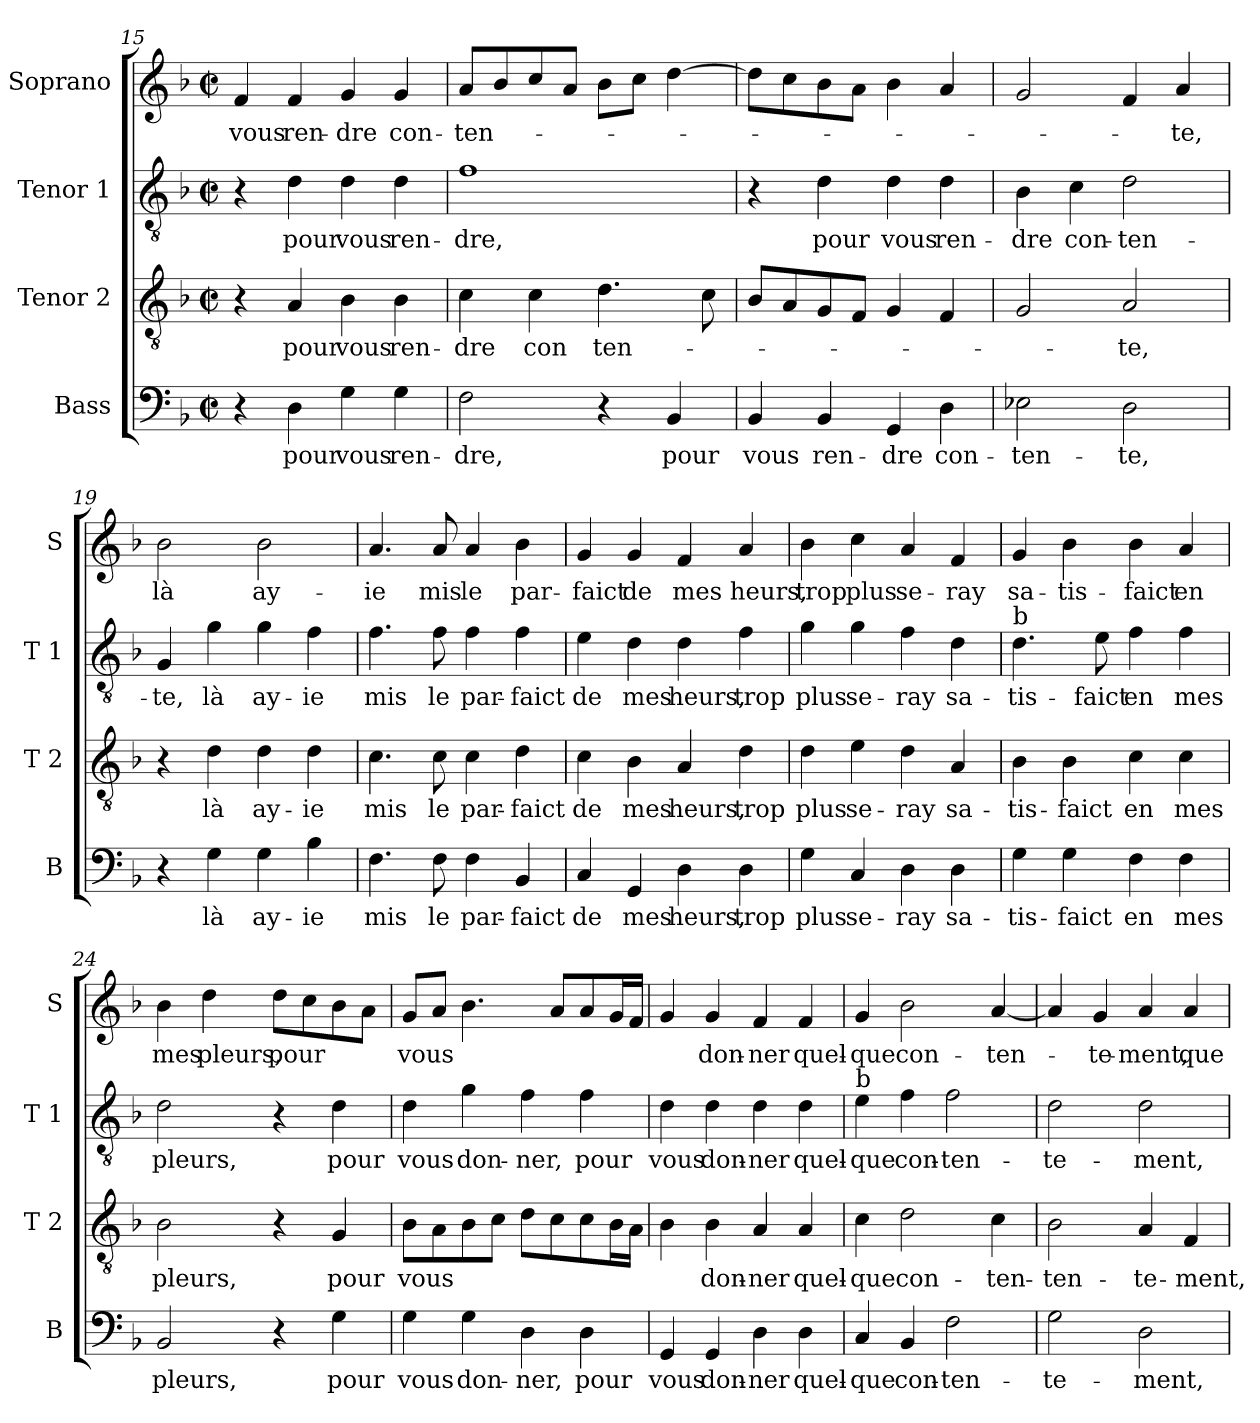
**kern	**text	**kern	**text	**kern	**text	**kern	**text
*part4	*part4	*part3	*part3	*part2	*part2	*part1	*part1
*staff4	*staff4	*staff3	*staff3	*staff2	*staff2	*staff1	*staff1
*I"Bass	*	*I"Tenor 2	*	*I"Tenor 1	*	*I"Soprano	*
*I'B	*	*I'T 2	*	*I'T 1	*	*I'S	*
*clefF4	*	*clefGv2	*	*clefGv2	*	*clefG2	*
*k[b-]	*	*k[b-]	*	*k[b-]	*	*k[b-]	*
*F:	*	*F:	*	*F:	*	*F:	*
*M2/2	*	*M2/2	*	*M2/2	*	*M2/2	*
*met(c|)	*	*met(c|)	*	*met(c|)	*	*met(c|)	*
=15	=15	=15	=15	=15	=15	=15	=15
!	!	!	!	!	!	!	!LO:LY:b
4r	.	4r	.	4r	.	4f/	vous
!	!LO:LY:b	!	!LO:LY:b	!	!LO:LY:b	!	!LO:LY:b
4D\	pour	4A/	pour	4d\	pour	4f/	ren-
!	!LO:LY:b	!	!LO:LY:b	!	!LO:LY:b	!	!LO:LY:b
4G\	vous	4B-\	vous	4d\	vous	4g/	-dre
!	!LO:LY:b	!	!LO:LY:b	!	!LO:LY:b	!	!LO:LY:b
4G\	ren-	4B-\	ren-	4d\	ren-	4g/	con-
!!LO:LB:g=z
=16	=16	=16	=16	=16	=16	=16	=16
!	!LO:LY:b	!	!LO:LY:b	!	!LO:LY:b	!	!LO:LY:b
2F\	-dre,	4c\	-dre	1f	-dre,	8a/L	-ten-
.	.	.	.	.	.	8b-/	.
!	!	!	!LO:LY:b	!	!	!	!
.	.	4c\	con	.	.	8cc/	.
.	.	.	.	.	.	8a/J	.
!	!	!	!LO:LY:b	!	!	!	!
4r	.	4.d\	ten-	.	.	8b-\L	.
.	.	.	.	.	.	8cc\J	.
!	!LO:LY:b	!	!	!	!	!	!
4BB-/	pour	.	.	.	.	[4dd\	.
.	.	8c\	.	.	.	.	.
=17	=17	=17	=17	=17	=17	=17	=17
!	!LO:LY:b	!	!	!	!	!	!
4BB-/	vous	8B-/L	.	4r	.	8dd\L]	.
.	.	8A/	.	.	.	8cc\	.
!	!LO:LY:b	!	!	!	!LO:LY:b	!	!
4BB-/	ren-	8G/	.	4d\	pour	8b-\	.
.	.	8F/J	.	.	.	8a\J	.
!	!LO:LY:b	!	!	!	!LO:LY:b	!	!
4GG/	-dre	4G/	.	4d\	vous	4b-\	.
!	!LO:LY:b	!	!	!	!LO:LY:b	!	!
4D\	con-	4F/	.	4d\	ren-	4a/	.
=18	=18	=18	=18	=18	=18	=18	=18
!	!LO:LY:b	!	!	!	!LO:LY:b	!	!
2E-X\	-ten-	2G/	.	4B-\	-dre	2g/	.
!	!	!	!	!	!LO:LY:b	!	!
.	.	.	.	4c\	con-	.	.
!	!LO:LY:b	!	!LO:LY:b	!	!LO:LY:b	!	!
2D\	-te,	2A/	-te,	2d\	-ten-	4f/	.
!	!	!	!	!	!	!	!LO:LY:b
.	.	.	.	.	.	4a/	-te,
=19	=19	=19	=19	=19	=19	=19	=19
!	!	!	!	!	!LO:LY:b	!	!LO:LY:b
4r	.	4r	.	4G/	-te,	2b-\	là
!	!LO:LY:b	!	!LO:LY:b	!	!LO:LY:b	!	!
4G\	là	4d\	là	4g\	là	.	.
!	!LO:LY:b	!	!LO:LY:b	!	!LO:LY:b	!	!LO:LY:b
4G\	ay-	4d\	ay-	4g\	ay-	2b-\	ay-
!	!LO:LY:b	!	!LO:LY:b	!	!LO:LY:b	!	!
4B-\	-ie	4d\	-ie	4f\	-ie	.	.
=20	=20	=20	=20	=20	=20	=20	=20
!	!LO:LY:b	!	!LO:LY:b	!	!LO:LY:b	!	!LO:LY:b
4.F\	mis	4.c\	mis	4.f\	mis	4.a/	-ie
!	!LO:LY:b	!	!LO:LY:b	!	!LO:LY:b	!	!LO:LY:b
8F\	le	8c\	le	8f\	le	8a/	mis
!	!LO:LY:b	!	!LO:LY:b	!	!LO:LY:b	!	!LO:LY:b
4F\	par-	4c\	par-	4f\	par-	4a/	le
!	!LO:LY:b	!	!LO:LY:b	!	!LO:LY:b	!	!LO:LY:b
4BB-/	-faict	4d\	-faict	4f\	-faict	4b-\	par-
!!LO:LB:g=z
=21	=21	=21	=21	=21	=21	=21	=21
!	!LO:LY:b	!	!LO:LY:b	!	!LO:LY:b	!	!LO:LY:b
4C/	de	4c\	de	4e\	de	4g/	-faict
!	!LO:LY:b	!	!LO:LY:b	!	!LO:LY:b	!	!LO:LY:b
4GG/	mes	4B-\	mes	4d\	mes	4g/	de
!	!LO:LY:b	!	!LO:LY:b	!	!LO:LY:b	!	!LO:LY:b
4D\	heurs,	4A/	heurs,	4d\	heurs,	4f/	mes
!	!LO:LY:b	!	!LO:LY:b	!	!LO:LY:b	!	!LO:LY:b
4D\	trop	4d\	trop	4f\	trop	4a/	heurs,
=22	=22	=22	=22	=22	=22	=22	=22
!	!LO:LY:b	!	!LO:LY:b	!	!LO:LY:b	!	!LO:LY:b
4G\	plus	4d\	plus	4g\	plus	4b-\	trop
!	!LO:LY:b	!	!LO:LY:b	!	!LO:LY:b	!	!LO:LY:b
4C/	se-	4e\	se-	4g\	se-	4cc\	plus
!	!LO:LY:b	!	!LO:LY:b	!	!LO:LY:b	!	!LO:LY:b
4D\	-ray	4d\	-ray	4f\	-ray	4a/	se-
!	!LO:LY:b	!	!LO:LY:b	!	!LO:LY:b	!	!LO:LY:b
4D\	sa-	4A/	sa-	4d\	sa-	4f/	-ray
=23	=23	=23	=23	=23	=23	=23	=23
!	!	!	!	!LO:TX:a:t=b	!	!	!
!	!LO:LY:b	!	!LO:LY:b	!	!LO:LY:b	!	!LO:LY:b
4G\	-tis-	4B-\	-tis-	4.d\	-tis-	4g/	sa-
!	!LO:LY:b	!	!LO:LY:b	!	!	!	!LO:LY:b
4G\	-faict	4B-\	-faict	.	.	4b-\	-tis-
!	!	!	!	!	!LO:LY:b	!	!
.	.	.	.	8e\	-faict	.	.
!	!LO:LY:b	!	!LO:LY:b	!	!LO:LY:b	!	!LO:LY:b
4F\	en	4c\	en	4f\	en	4b-\	-faict
!	!LO:LY:b	!	!LO:LY:b	!	!LO:LY:b	!	!LO:LY:b
4F\	mes	4c\	mes	4f\	mes	4a/	en
=24	=24	=24	=24	=24	=24	=24	=24
!	!LO:LY:b	!	!LO:LY:b	!	!LO:LY:b	!	!LO:LY:b
2BB-/	pleurs,	2B-\	pleurs,	2d\	pleurs,	4b-\	mes
!	!	!	!	!	!	!	!LO:LY:b
.	.	.	.	.	.	4dd\	pleurs,
!	!	!	!	!	!	!	!LO:LY:b
4r	.	4r	.	4r	.	8dd\L	pour
.	.	.	.	.	.	8cc\	.
!	!LO:LY:b	!	!LO:LY:b	!	!LO:LY:b	!	!
4G\	pour	4G/	pour	4d\	pour	8b-\	.
.	.	.	.	.	.	8a\J	.
=25	=25	=25	=25	=25	=25	=25	=25
!	!LO:LY:b	!	!LO:LY:b	!	!LO:LY:b	!	!LO:LY:b
4G\	vous	8B-\L	vous	4d\	vous	8g/L	vous
.	.	8A\	.	.	.	8a/J	.
!	!LO:LY:b	!	!	!	!LO:LY:b	!	!
4G\	don-	8B-\	.	4g\	don-	4.b-\	.
.	.	8c\J	.	.	.	.	.
!	!LO:LY:b	!	!	!	!LO:LY:b	!	!
4D\	-ner,	8d\L	.	4f\	-ner,	.	.
.	.	8c\	.	.	.	8a/L	.
!	!LO:LY:b	!	!	!	!LO:LY:b	!	!
4D\	pour	8c\	.	4f\	pour	8a/	.
.	.	16B-\L	.	.	.	16g/L	.
.	.	16A\JJ	.	.	.	16f/JJ	.
!!LO:PB:g=z
=26	=26	=26	=26	=26	=26	=26	=26
!	!LO:LY:b	!	!	!	!LO:LY:b	!	!
4GG/	vous	4B-\	.	4d\	vous	4g/	.
!	!LO:LY:b	!	!LO:LY:b	!	!LO:LY:b	!	!LO:LY:b
4GG/	don-	4B-\	don-	4d\	don-	4g/	don-
!	!LO:LY:b	!	!LO:LY:b	!	!LO:LY:b	!	!LO:LY:b
4D\	-ner	4A/	-ner	4d\	-ner	4f/	-ner
!	!LO:LY:b	!	!LO:LY:b	!	!LO:LY:b	!	!LO:LY:b
4D\	quel-	4A/	quel-	4d\	quel-	4f/	quel-
=27	=27	=27	=27	=27	=27	=27	=27
!	!	!	!	!LO:TX:a:t=b	!	!	!
!	!LO:LY:b	!	!LO:LY:b	!	!LO:LY:b	!	!LO:LY:b
4C/	-que	4c\	-que	4e\	-que	4g/	-que
!	!LO:LY:b	!	!LO:LY:b	!	!LO:LY:b	!	!LO:LY:b
4BB-/	con-	2d\	con-	4f\	con-	2b-\	con-
!	!LO:LY:b	!	!	!	!LO:LY:b	!	!
2F\	-ten-	.	.	2f\	-ten-	.	.
!	!	!	!LO:LY:b	!	!	!	!LO:LY:b
.	.	4c\	-ten-	.	.	[4a/	-ten-
=28	=28	=28	=28	=28	=28	=28	=28
!	!LO:LY:b	!	!LO:LY:b	!	!LO:LY:b	!	!
2G\	-te-	2B-\	-ten-	2d\	-te-	4a/]	.
!	!	!	!	!	!	!	!LO:LY:b
.	.	.	.	.	.	4g/	-te-
!	!LO:LY:b	!	!LO:LY:b	!	!LO:LY:b	!	!LO:LY:b
2D\	-ment,	4A/	-te-	2d\	-ment,	4a/	-ment,
!	!	!	!LO:LY:b	!	!	!	!LO:LY:b
.	.	4F/	-ment,	.	.	4a/	que
=	=	=	=	=	=	=	=
*-	*-	*-	*-	*-	*-	*-	*-
